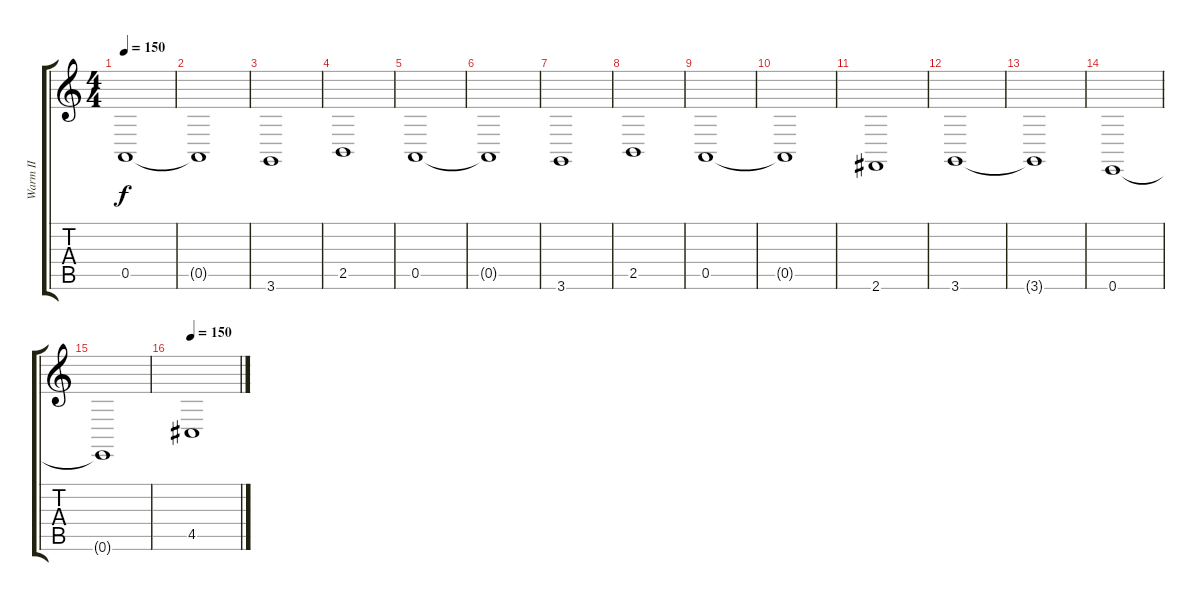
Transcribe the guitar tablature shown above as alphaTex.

\track ("Warm II" "Warm II") {instrument pad2warm}
\staff {score tabs}
\tuning (E4 B3 G3 D3 A2 E2) {hide}
\ts (4 4)
\tempo 150
\clef g2
\ks c
0.5.1{dy f} |
0.5{t}.1 |
3.6.1 |
2.5.1 |
0.5.1 |
0.5{t}.1 |
3.6.1 |
2.5.1 |
0.5.1 |
0.5{t}.1 |
2.6.1 |
3.6.1 |
3.6{t}.1 |
0.6.1 |
0.6{t}.1 |
\tempo 150
4.5.1
